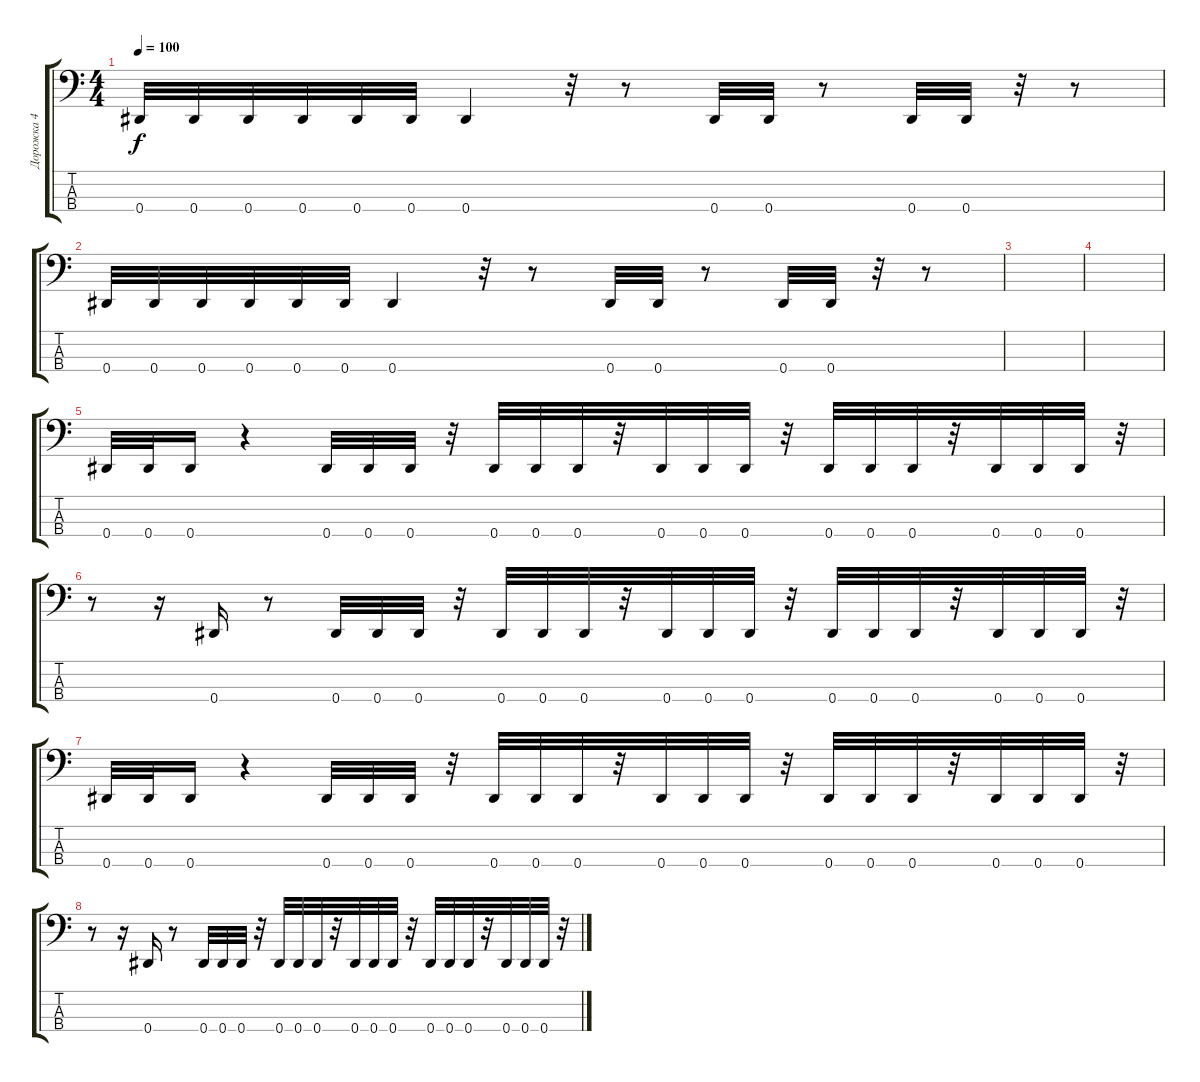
\track ("Дорожка 4" "Дорожка 4") {instrument electricbassfinger}
\staff {score tabs}
\tuning (Gb2 Db2 Ab1 Eb1) {hide}
\ts (4 4)
\tempo 100
\clef f4
\ks c
0.4.32{dy f} 0.4.32 0.4.32 0.4.32 0.4.32 0.4.32 0.4.4 r.32 r.8 0.4.32 0.4.32 r.8 0.4.32 0.4.32 r.32 r.8 |
0.4.32 0.4.32 0.4.32 0.4.32 0.4.32 0.4.32 0.4.4 r.32 r.8 0.4.32 0.4.32 r.8 0.4.32 0.4.32 r.32 r.8 |
\ks aminor
|
\ks c
|
0.4.32 0.4.32 0.4.16 r.4 0.4.32 0.4.32 0.4.32 r.32 0.4.32 0.4.32 0.4.32 r.32 0.4.32 0.4.32 0.4.32 r.32 0.4.32 0.4.32 0.4.32 r.32 0.4.32 0.4.32 0.4.32 r.32 |
r.8 r.16 0.4.16 r.8 0.4.32 0.4.32 0.4.32 r.32 0.4.32 0.4.32 0.4.32 r.32 0.4.32 0.4.32 0.4.32 r.32 0.4.32 0.4.32 0.4.32 r.32 0.4.32 0.4.32 0.4.32 r.32 |
0.4.32 0.4.32 0.4.16 r.4 0.4.32 0.4.32 0.4.32 r.32 0.4.32 0.4.32 0.4.32 r.32 0.4.32 0.4.32 0.4.32 r.32 0.4.32 0.4.32 0.4.32 r.32 0.4.32 0.4.32 0.4.32 r.32 |
r.8 r.16 0.4.16 r.8 0.4.32 0.4.32 0.4.32 r.32 0.4.32 0.4.32 0.4.32 r.32 0.4.32 0.4.32 0.4.32 r.32 0.4.32 0.4.32 0.4.32 r.32 0.4.32 0.4.32 0.4.32 r.32
